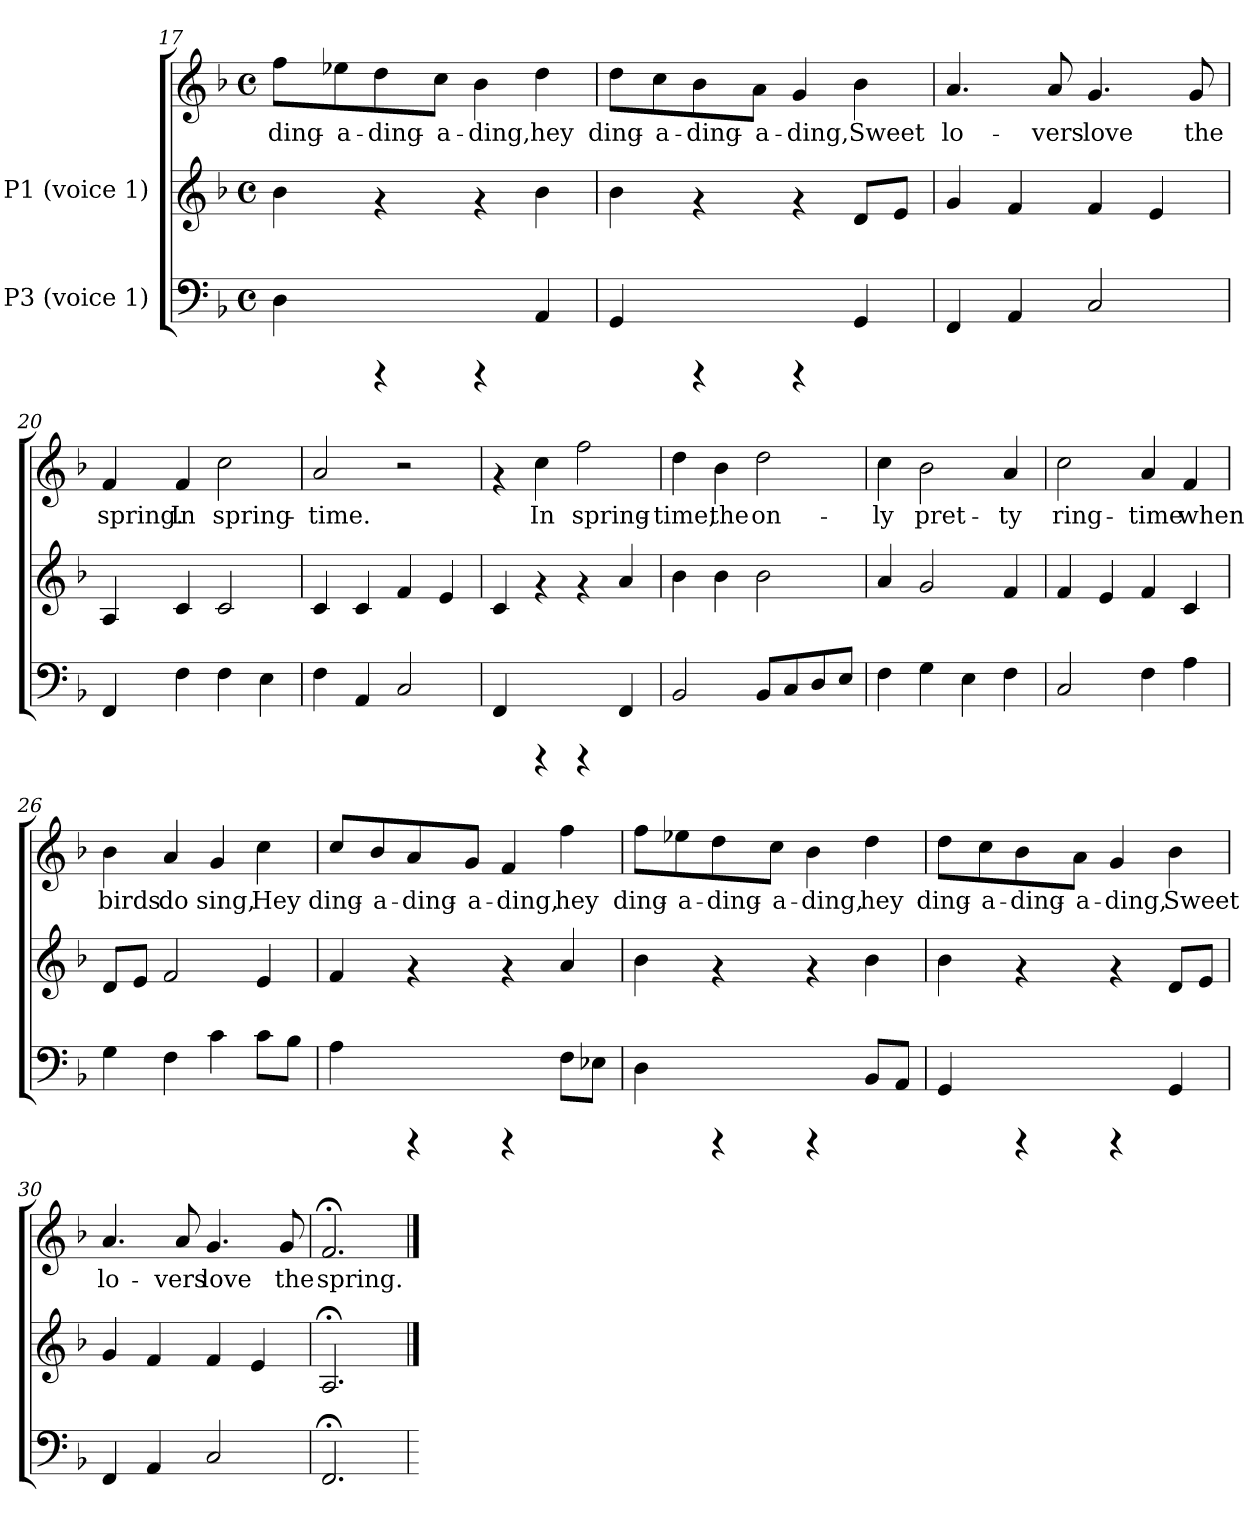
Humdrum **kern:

**kern	**kern	**kern	**text
*part2	*part1	*part1	*part1
*staff3	*staff2	*staff1	*staff1
*I"P3 (voice 1)	*I"P1 (voice 1)	*	*
*clefF4	*clefG2	*clefG2	*
*k[b-]	*k[b-]	*k[b-]	*
*F:	*F:	*F:	*
*M4/4	*M4/4	*M4/4	*
*met(c)	*met(c)	*met(c)	*
=17	=17	=17	=17
!	!	!	!LO:LY:b:cj
4D\	4b-\	8ff\L	ding-
!	!	!	!LO:LY:b:cj
.	.	8ee-X\	-a-
!	!	!	!LO:LY:b:cj
4rCCC	4rf	8dd\	-ding-
!	!	!	!LO:LY:b:cj
.	.	8cc\J	-a-
!	!	!	!LO:LY:b:cj
4rCCC	4rf	4b-\	-ding,
!	!	!	!LO:LY:b:cj
4AA/	4b-\	4dd\	hey
!!LO:LB:g=z
=18	=18	=18	=18
!	!	!	!LO:LY:b:cj
4GG/	4b-\	8dd\L	ding-
!	!	!	!LO:LY:b:cj
.	.	8cc\	-a-
!	!	!	!LO:LY:b:cj
4rCCC	4rf	8b-\	-ding-
!	!	!	!LO:LY:b:cj
.	.	8a\J	-a-
!	!	!	!LO:LY:b:cj
4rCCC	4rf	4g/	-ding,
!	!	!	!LO:LY:b:cj
4GG/	8d/L	4b-\	Sweet
.	8e/J	.	.
=19	=19	=19	=19
!	!	!	!LO:LY:b:cj
4FF/	4g/	4.a/	lo-
4AA/	4f/	.	.
!	!	!	!LO:LY:b:cj
.	.	8a/	-vers
!	!	!	!LO:LY:b:cj
2C/	4f/	4.g/	love
.	4e/	.	.
!	!	!	!LO:LY:b:cj
.	.	8g/	the
=20	=20	=20	=20
!	!	!	!LO:LY:b:cj
4FF/	4A/	4f/	spring.
!	!	!	!LO:LY:b:cj
4F\	4c/	4f/	In
!	!	!	!LO:LY:b:cj
4F\	2c/	2cc\	spring-
4E\	.	.	.
=21	=21	=21	=21
!	!	!	!LO:LY:b:cj
4F\	4c/	2a/	-time.
4AA/	4c/	.	.
2C/	4f/	2r	.
.	4e/	.	.
=22	=22	=22	=22
4FF/	4c/	4rf	.
!	!	!	!LO:LY:b:cj
4rCCC	4rf	4cc\	In
!	!	!	!LO:LY:b:cj
4rCCC	4rf	2ff\	spring-
4FF/	4a/	.	.
!!LO:PB:g=z
=23	=23	=23	=23
!	!	!	!LO:LY:b:cj
2BB-/	4b-\	4dd\	-time,
!	!	!	!LO:LY:b:cj
.	4b-\	4b-\	the
!	!	!	!LO:LY:b:cj
8BB-/L	2b-\	2dd\	on-
8C/	.	.	.
8D/	.	.	.
8E/J	.	.	.
=24	=24	=24	=24
!	!	!	!LO:LY:b:cj
4F\	4a/	4cc\	-ly
!	!	!	!LO:LY:b:cj
4G\	2g/	2b-\	pret-
4E\	.	.	.
!	!	!	!LO:LY:b:cj
4F\	4f/	4a/	-ty
=25	=25	=25	=25
!	!	!	!LO:LY:b:cj
2C/	4f/	2cc\	ring-
.	4e/	.	.
!	!	!	!LO:LY:b:cj
4F\	4f/	4a/	-time
!	!	!	!LO:LY:b:cj
4A\	4c/	4f/	when
=26	=26	=26	=26
!	!	!	!LO:LY:b:cj
4G\	8d/L	4b-\	birds
.	8e/J	.	.
!	!	!	!LO:LY:b:cj
4F\	2f/	4a/	do
!	!	!	!LO:LY:b:cj
4c\	.	4g/	sing,
!	!	!	!LO:LY:b:cj
8c\L	4e/	4cc\	Hey
8B-\J	.	.	.
!!LO:LB:g=z
=27	=27	=27	=27
!	!	!	!LO:LY:b:cj
4A\	4f/	8cc/L	ding-
!	!	!	!LO:LY:b:cj
.	.	8b-/	-a-
!	!	!	!LO:LY:b:cj
4rCCC	4rf	8a/	-ding-
!	!	!	!LO:LY:b:cj
.	.	8g/J	-a-
!	!	!	!LO:LY:b:cj
4rCCC	4rf	4f/	-ding,
!	!	!	!LO:LY:b:cj
8F\L	4a/	4ff\	hey
8E-X\J	.	.	.
=28	=28	=28	=28
!	!	!	!LO:LY:b:cj
4D\	4b-\	8ff\L	ding-
!	!	!	!LO:LY:b:cj
.	.	8ee-X\	-a-
!	!	!	!LO:LY:b:cj
4rCCC	4rf	8dd\	-ding-
!	!	!	!LO:LY:b:cj
.	.	8cc\J	-a-
!	!	!	!LO:LY:b:cj
4rCCC	4rf	4b-\	-ding,
!	!	!	!LO:LY:b:cj
8BB-/L	4b-\	4dd\	hey
8AA/J	.	.	.
=29	=29	=29	=29
!	!	!	!LO:LY:b:cj
4GG/	4b-\	8dd\L	ding-
!	!	!	!LO:LY:b:cj
.	.	8cc\	-a-
!	!	!	!LO:LY:b:cj
4rCCC	4rf	8b-\	-ding-
!	!	!	!LO:LY:b:cj
.	.	8a\J	-a-
!	!	!	!LO:LY:b:cj
4rCCC	4rf	4g/	-ding,
!	!	!	!LO:LY:b:cj
4GG/	8d/L	4b-\	Sweet
.	8e/J	.	.
=30	=30	=30	=30
!	!	!	!LO:LY:b:cj
4FF/	4g/	4.a/	lo-
4AA/	4f/	.	.
!	!	!	!LO:LY:b:cj
.	.	8a/	-vers
!	!	!	!LO:LY:b:cj
2C/	4f/	4.g/	love
.	4e/	.	.
!	!	!	!LO:LY:b:cj
.	.	8g/	the
!!LO:LB:g=z
=31	=31	=31	=31
!	!	!	!LO:LY:b:cj
2.FF;</	2.A;</	2.f;</	spring.
=	==	==	==
*-	*-	*-	*-
